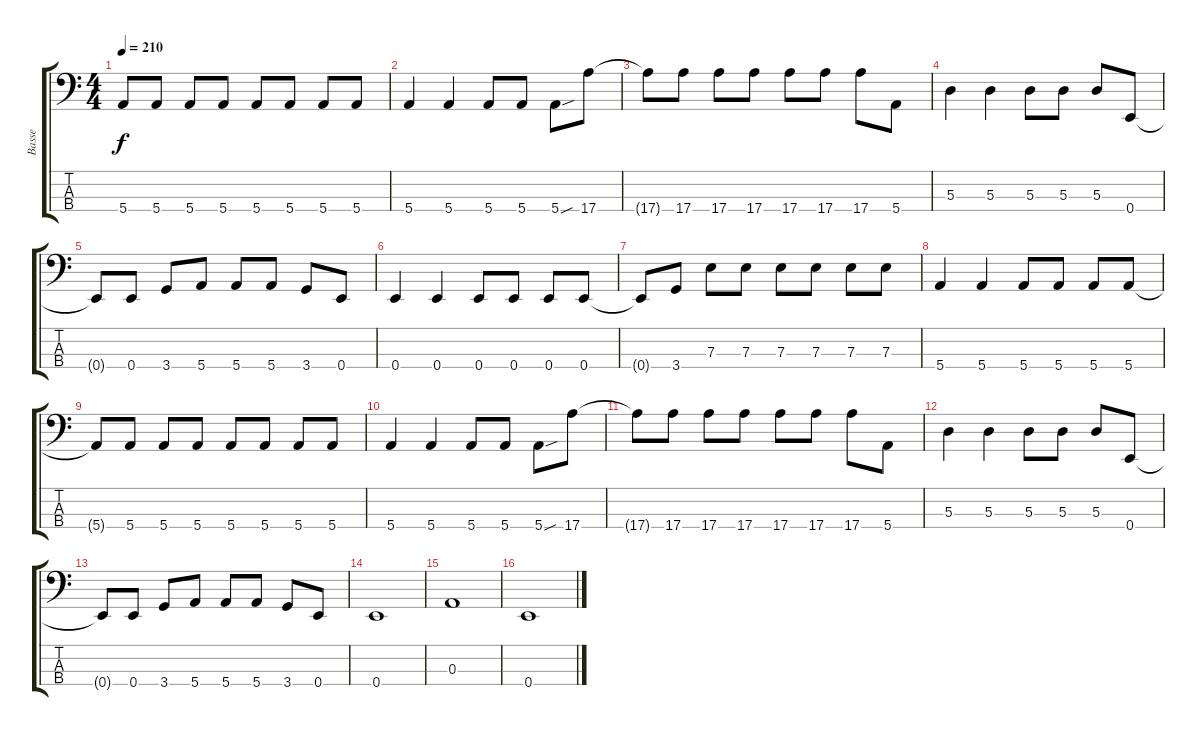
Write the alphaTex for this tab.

\track ("Basse" "Basse") {instrument electricbassfinger}
\staff {score tabs}
\tuning (G2 D2 A1 E1) {hide}
\ts (4 4)
\tempo 210
\clef f4
\ks c
5.4{t}.8{dy f} 5.4.8 5.4.8 5.4.8 5.4.8 5.4.8 5.4.8 5.4.8 |
5.4.4 5.4.4 5.4.8 5.4.8 5.4{sou}.8 17.4.8 |
17.4{t}.8 17.4.8 17.4.8 17.4.8 17.4.8 17.4.8 17.4.8 5.4.8 |
5.3.4 5.3.4 5.3.8 5.3.8 5.3.8 0.4.8 |
0.4{t}.8 0.4.8 3.4.8 5.4.8 5.4.8 5.4.8 3.4.8 0.4.8 |
0.4.4 0.4.4 0.4.8 0.4.8 0.4.8 0.4.8 |
0.4{t}.8 3.4.8 7.3.8 7.3.8 7.3.8 7.3.8 7.3.8 7.3.8 |
5.4.4 5.4.4 5.4.8 5.4.8 5.4.8 5.4.8 |
5.4{t}.8 5.4.8 5.4.8 5.4.8 5.4.8 5.4.8 5.4.8 5.4.8 |
5.4.4 5.4.4 5.4.8 5.4.8 5.4{sou}.8 17.4.8 |
17.4{t}.8 17.4.8 17.4.8 17.4.8 17.4.8 17.4.8 17.4.8 5.4.8 |
5.3.4 5.3.4 5.3.8 5.3.8 5.3.8 0.4.8 |
0.4{t}.8 0.4.8 3.4.8 5.4.8 5.4.8 5.4.8 3.4.8 0.4.8 |
0.4.1 |
0.3.1 |
0.4.1
